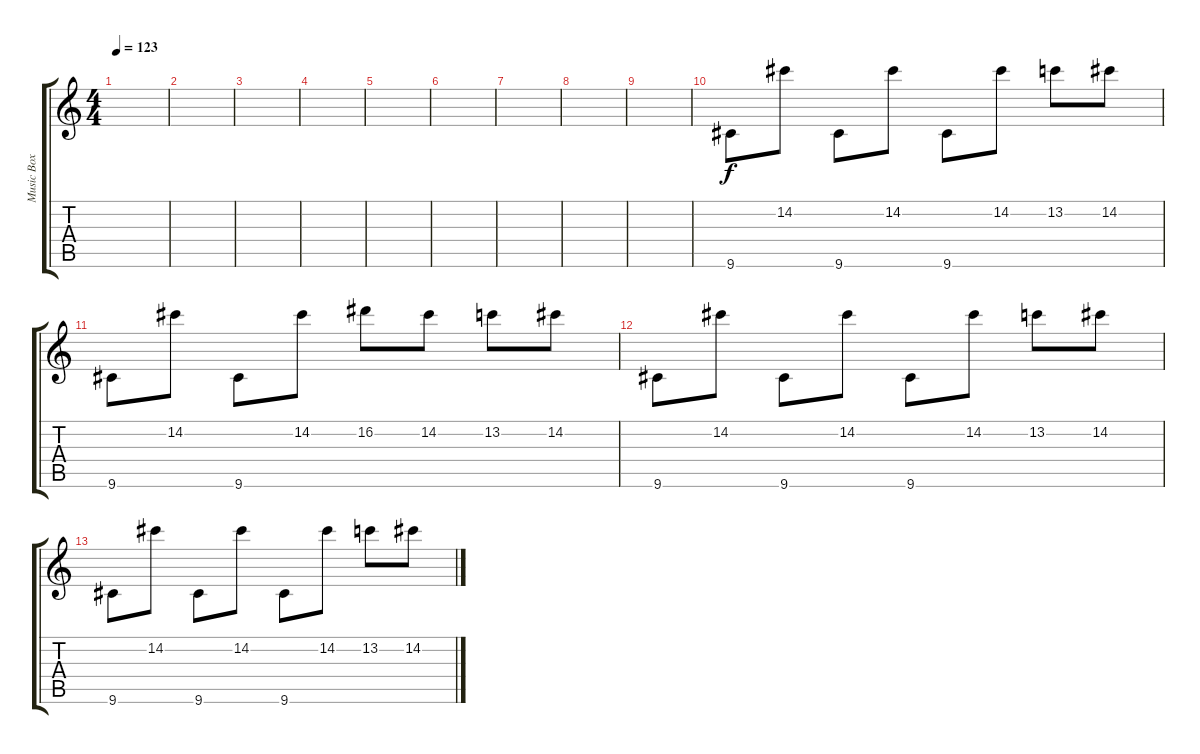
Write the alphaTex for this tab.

\track ("Music Box" "Music Box") {instrument overdrivenguitar}
\staff {score tabs}
\tuning (E4 B3 G3 D3 A2 E2) {hide}
\ts (4 4)
\tempo 123
\clef g2
\ks c
|
|
|
|
|
|
|
|
|
9.6.8 14.2.8 9.6.8 14.2.8 9.6.8 14.2.8 13.2.8 14.2.8 |
9.6.8 14.2.8 9.6.8 14.2.8 16.2.8 14.2.8 13.2.8 14.2.8 |
9.6.8 14.2.8 9.6.8 14.2.8 9.6.8 14.2.8 13.2.8 14.2.8 |
9.6.8 14.2.8 9.6.8 14.2.8 9.6.8 14.2.8 13.2.8 14.2.8
